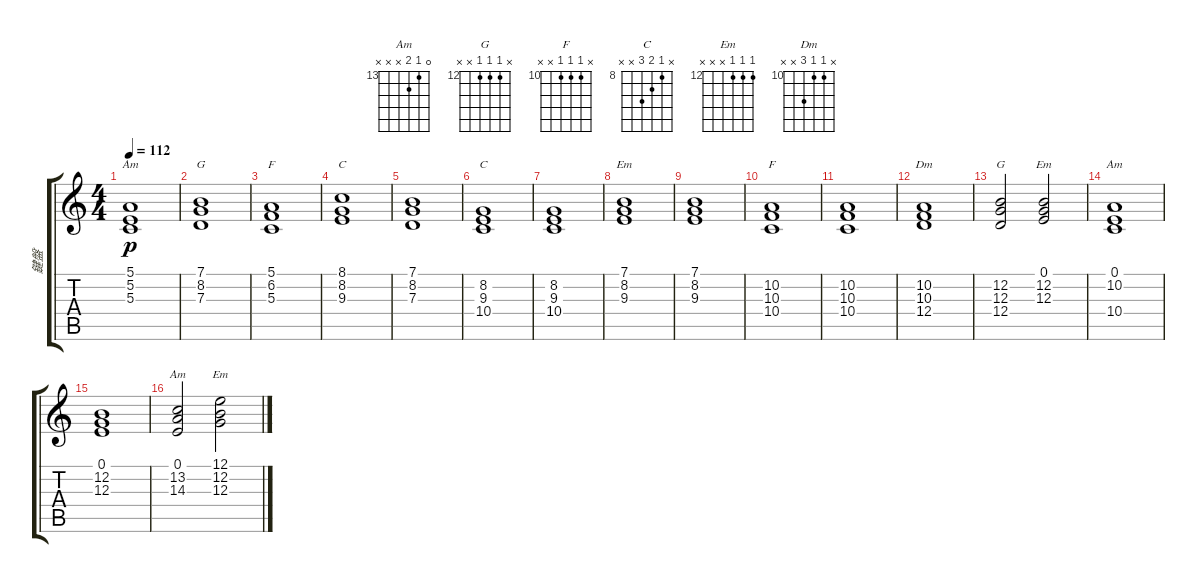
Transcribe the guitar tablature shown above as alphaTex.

\track ("鍵盤" "鍵盤") {instrument synthstrings1}
\staff {score tabs}
\tuning (E4 B3 G3 D3 A2 E2) {hide}
\chord ("Am" 5 5 5 x x x)
\chord ("G" 7 8 7 x x x) {firstfret 7}
\chord ("F" 5 6 5 x x x) {firstfret 5}
\chord ("C" 8 8 9 x x x) {firstfret 8}
\chord ("C" x 8 9 10 x x) {firstfret 8}
\chord ("Em" 7 8 9 x x x) {firstfret 7}
\chord ("F" x 10 10 10 x x) {firstfret 10}
\chord ("Dm" x 10 10 12 x x) {firstfret 10}
\chord ("G" x 12 12 12 x x) {firstfret 12}
\chord ("Em" 0 12 12 x x x) {firstfret 12}
\chord ("Am" 0 10 x 10 x x) {firstfret 10}
\chord ("Am" 0 13 14 x x x) {firstfret 13}
\chord ("Em" 12 12 12 x x x) {firstfret 12}
\ts (4 4)
\tempo 112
\clef g2
\ks c
(5.1 5.2 5.3).1{ch "Am" dy p instrument synthstrings1} |
(7.1 8.2 7.3).1{ch "G"} |
(5.1 6.2 5.3).1{ch "F"} |
(8.1 8.2 9.3).1{ch "C"} |
(7.1 8.2 7.3).1 |
(8.2 9.3 10.4).1{ch "C"} |
(8.2 9.3 10.4).1 |
(7.1 8.2 9.3).1{ch "Em"} |
(7.1 8.2 9.3).1 |
(10.2 10.3 10.4).1{ch "F"} |
(10.2 10.3 10.4).1 |
(10.2 10.3 12.4).1{ch "Dm"} |
(12.2 12.3 12.4).2{ch "G"} (0.1 12.2 12.3).2{ch "Em"} |
(0.1 10.2 10.4).1{ch "Am"} |
(0.1 12.2 12.3).1 |
(0.1 13.2 14.3).2{ch "Am"} (12.1 12.2 12.3).2{ch "Em"}
